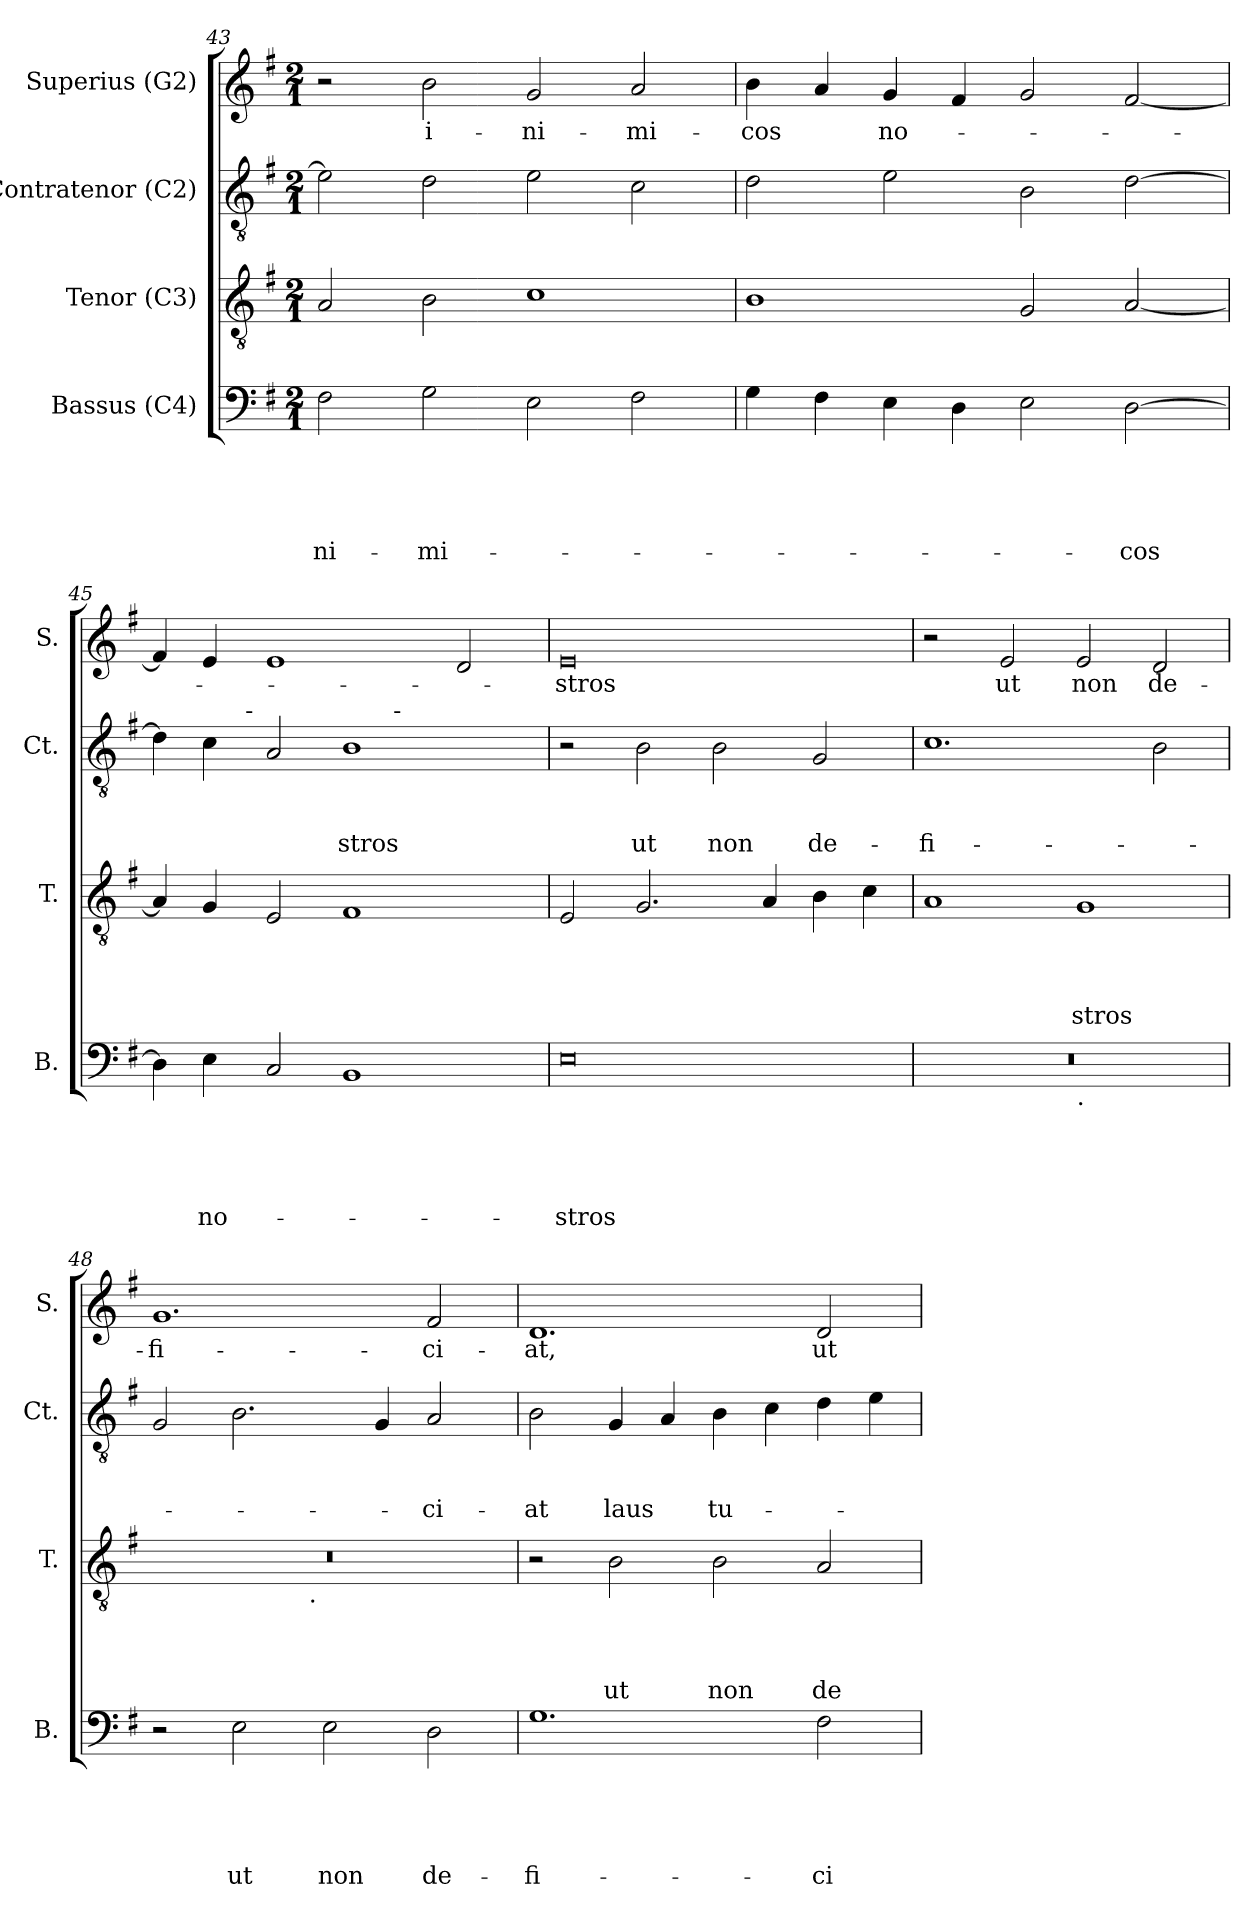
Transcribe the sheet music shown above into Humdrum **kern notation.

**kern	**text	**text	**text	**text	**text	**kern	**text	**text	**text	**text	**kern	**text	**text	**text	**kern	**text
*part4	*part4	*part4	*part4	*part4	*part4	*part3	*part3	*part3	*part3	*part3	*part2	*part2	*part2	*part2	*part1	*part1
*staff4	*staff4	*staff4	*staff4	*staff4	*staff4	*staff3	*staff3	*staff3	*staff3	*staff3	*staff2	*staff2	*staff2	*staff2	*staff1	*staff1
*I"Bassus (C4)	*	*	*	*	*	*I"Tenor (C3)	*	*	*	*	*I"Contratenor (C2)	*	*	*	*I"Superius (G2)	*
*I'B.	*	*	*	*	*	*I'T.	*	*	*	*	*I'Ct.	*	*	*	*I'S.	*
*clefF4	*	*	*	*	*	*clefGv2	*	*	*	*	*clefGv2	*	*	*	*clefG2	*
*k[f#]	*	*	*	*	*	*k[f#]	*	*	*	*	*k[f#]	*	*	*	*k[f#]	*
*G:	*	*	*	*	*	*G:	*	*	*	*	*G:	*	*	*	*G:	*
*M2/1	*	*	*	*	*	*M2/1	*	*	*	*	*M2/1	*	*	*	*M2/1	*
=43	=43	=43	=43	=43	=43	=43	=43	=43	=43	=43	=43	=43	=43	=43	=43	=43
!	!	!	!	!	!LO:LY:b	!	!	!	!	!	!	!	!	!	!	!
2F#\	.	.	.	.	-ni-	2A/	.	.	.	.	2e\]	.	.	.	2r	.
!	!	!	!	!	!LO:LY:b	!	!	!	!	!	!	!	!	!	!	!LO:LY:b
2G\	.	.	.	.	-mi-	2B\	.	.	.	.	2d\	.	.	.	2b\	i-
!	!	!	!	!	!	!	!	!	!	!	!	!	!	!	!	!LO:LY:b
2E\	.	.	.	.	.	1c	.	.	.	.	2e\	.	.	.	2g/	-ni-
!	!	!	!	!	!	!	!	!	!	!	!	!	!	!	!	!LO:LY:b
2F#\	.	.	.	.	.	.	.	.	.	.	2c\	.	.	.	2a/	-mi-
=44	=44	=44	=44	=44	=44	=44	=44	=44	=44	=44	=44	=44	=44	=44	=44	=44
!	!	!	!	!	!	!	!	!	!	!	!	!	!	!	!	!LO:LY:b
4G\	.	.	.	.	.	1B	.	.	.	.	2d\	.	.	.	4b\	-cos
4F#\	.	.	.	.	.	.	.	.	.	.	.	.	.	.	4a/	.
!	!	!	!	!	!	!	!	!	!	!	!	!	!	!	!	!LO:LY:b
4E\	.	.	.	.	.	.	.	.	.	.	2e\	.	.	.	4g/	no-
4D\	.	.	.	.	.	.	.	.	.	.	.	.	.	.	4f#/	.
2E\	.	.	.	.	.	2G/	.	.	.	.	2B\	.	.	.	2g/	.
!	!	!	!	!	!LO:LY:b	!	!	!	!	!	!	!	!	!	!	!
[<2D\	.	.	.	.	-cos	[<2A/	.	.	.	.	[<2d\	.	.	.	[<2f#/	.
!!LO:LB:g=z
=45	=45	=45	=45	=45	=45	=45	=45	=45	=45	=45	=45	=45	=45	=45	=45	=45
*	*	*	*	*	*	*	*	*	*	*	*^	*	*	*	*	*
*	*	*	*	*	*	*	*	*	*	*	*	*^	*	*	*	*	*
4D\]	.	.	.	.	.	4A/]	.	.	.	.	4d\]	4..ryy	1ryy	.	.	.	4f#/]	.
!	!	!	!	!	!LO:LY:b	!	!	!	!	!	!	!	!	!	!	!	!	!
4E\	.	.	.	.	no-	4G/	.	.	.	.	4c\	.	.	.	.	.	4e/	.
!	!	!	!	!	!	!	!	!	!	!	!	!LO:TX:a:t=-	!	!	!	!	!	!
.	.	.	.	.	.	.	.	.	.	.	.	1ryy	.	.	.	.	.	.
2C/	.	.	.	.	.	2E/	.	.	.	.	2A/	.	.	.	.	.	1e	.
!	!	!	!	!	!	!	!	!	!	!	!	!	!	!	!	!LO:LY:b	!	!
1BB	.	.	.	.	.	1F#	.	.	.	.	1B	.	4ryy	.	.	-stros	.	.
!	!	!	!	!	!	!	!	!	!	!	!	!	!LO:TX:a:t=-	!	!	!	!	!
.	.	.	.	.	.	.	.	.	.	.	.	.	2.ryy	.	.	.	.	.
.	.	.	.	.	.	.	.	.	.	.	.	2ryy	.	.	.	.	.	.
.	.	.	.	.	.	.	.	.	.	.	.	.	.	.	.	.	2d/	.
.	.	.	.	.	.	.	.	.	.	.	.	16ryy	.	.	.	.	.	.
=46	=46	=46	=46	=46	=46	=46	=46	=46	=46	=46	=46	=46	=46	=46	=46	=46	=46	=46
!	!	!	!	!	!LO:LY:b	!	!	!	!	!	!	!	!	!	!	!	!	!LO:LY:b
*	*	*	*	*	*	*	*	*	*	*	*v	*v	*v	*	*	*	*	*
0E	.	.	.	.	-stros	2E/	.	.	.	.	2r	.	.	.	0e	-stros
!	!	!	!	!	!	!	!	!	!	!	!	!	!	!LO:LY:b	!	!
.	.	.	.	.	.	2.G/	.	.	.	.	2B\	.	.	ut	.	.
!	!	!	!	!	!	!	!	!	!	!	!	!	!	!LO:LY:b	!	!
.	.	.	.	.	.	.	.	.	.	.	2B\	.	.	non	.	.
.	.	.	.	.	.	4A/	.	.	.	.	.	.	.	.	.	.
!	!	!	!	!	!	!	!	!	!	!	!	!	!	!LO:LY:b	!	!
.	.	.	.	.	.	4B\	.	.	.	.	2G/	.	.	de-	.	.
.	.	.	.	.	.	4c\	.	.	.	.	.	.	.	.	.	.
=47	=47	=47	=47	=47	=47	=47	=47	=47	=47	=47	=47	=47	=47	=47	=47	=47
!	!	!	!	!	!	!	!	!	!	!	!	!	!	!LO:LY:b	!	!
*^	*	*	*	*	*	*	*	*	*	*	*	*	*	*	*	*
0r	1ryy	.	.	.	.	.	1A	.	.	.	.	1.c	.	.	-fi-	2r	.
!	!	!	!	!	!	!	!	!	!	!	!	!	!	!	!	!	!LO:LY:b
.	.	.	.	.	.	.	.	.	.	.	.	.	.	.	.	2e/	ut
!	!LO:TX:b:t=.	!	!	!	!	!	!	!	!	!	!	!	!	!	!	!	!
!	!	!	!	!	!	!	!	!	!	!	!LO:LY:b	!	!	!	!	!	!LO:LY:b
.	1ryy	.	.	.	.	.	1G	.	.	.	-stros	.	.	.	.	2e/	non
!	!	!	!	!	!	!	!	!	!	!	!	!	!	!	!	!	!LO:LY:b
.	.	.	.	.	.	.	.	.	.	.	.	2B\	.	.	.	2d/	de-
=48	=48	=48	=48	=48	=48	=48	=48	=48	=48	=48	=48	=48	=48	=48	=48	=48	=48
!	!	!	!	!	!	!	!	!	!	!	!	!	!	!	!	!	!LO:LY:b
*v	*v	*	*	*	*	*	*^	*	*	*	*	*	*	*	*	*	*
2r	.	.	.	.	.	0r	2ryy	.	.	.	.	2G/	.	.	.	1.g	-fi-
!	!	!	!	!	!LO:LY:b	!	!	!	!	!	!	!	!	!	!	!	!
2E\	.	.	.	.	ut	.	4...ryy	.	.	.	.	2.B\	.	.	.	.	.
!	!	!	!	!	!	!	!LO:TX:b:t=.	!	!	!	!	!	!	!	!	!	!
.	.	.	.	.	.	.	1ryy	.	.	.	.	.	.	.	.	.	.
!	!	!	!	!	!LO:LY:b	!	!	!	!	!	!	!	!	!	!	!	!
2E\	.	.	.	.	non	.	.	.	.	.	.	.	.	.	.	.	.
.	.	.	.	.	.	.	.	.	.	.	.	4G/	.	.	.	.	.
!	!	!	!	!	!LO:LY:b	!	!	!	!	!	!	!	!	!	!LO:LY:b	!	!LO:LY:b
2D\	.	.	.	.	de-	.	.	.	.	.	.	2A/	.	.	-ci-	2f#/	-ci-
.	.	.	.	.	.	.	32ryy	.	.	.	.	.	.	.	.	.	.
!!LO:LB:g=z
=49	=49	=49	=49	=49	=49	=49	=49	=49	=49	=49	=49	=49	=49	=49	=49	=49	=49
!	!	!	!	!	!LO:LY:b	!	!	!	!	!	!	!	!	!	!LO:LY:b	!	!LO:LY:b
*	*	*	*	*	*	*v	*v	*	*	*	*	*	*	*	*	*	*
1.G	.	.	.	.	-fi-	2r	.	.	.	.	2B\	.	.	-at	1.d	-at,
!	!	!	!	!	!	!	!	!	!	!LO:LY:b	!	!	!	!LO:LY:b	!	!
.	.	.	.	.	.	2B\	.	.	.	ut	4G/	.	.	laus	.	.
.	.	.	.	.	.	.	.	.	.	.	4A/	.	.	.	.	.
!	!	!	!	!	!	!	!	!	!	!LO:LY:b	!	!	!	!LO:LY:b	!	!
.	.	.	.	.	.	2B\	.	.	.	non	4B\	.	.	tu-	.	.
.	.	.	.	.	.	.	.	.	.	.	4c\	.	.	.	.	.
!	!	!	!	!	!LO:LY:b	!	!	!	!	!LO:LY:b	!	!	!	!	!	!LO:LY:b
2F#\	.	.	.	.	-ci-	2A/	.	.	.	de-	4d\	.	.	.	2d/	ut
.	.	.	.	.	.	.	.	.	.	.	4e\	.	.	.	.	.
=	=	=	=	=	=	=	=	=	=	=	=	=	=	=	=	=
*-	*-	*-	*-	*-	*-	*-	*-	*-	*-	*-	*-	*-	*-	*-	*-	*-
